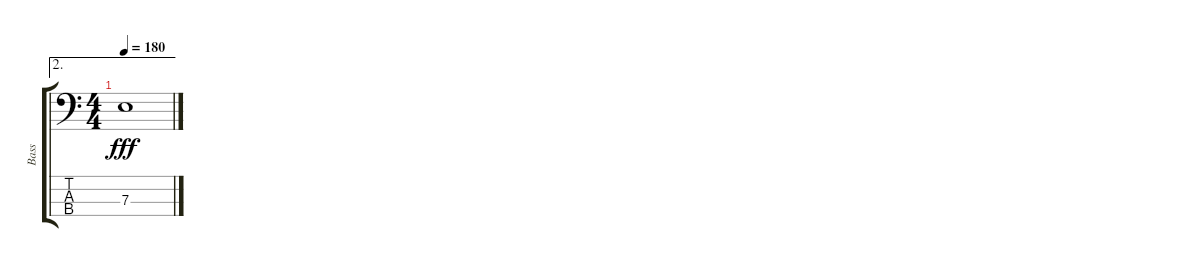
\track ("Bass" "Bass") {instrument electricbassfinger}
\staff {score tabs}
\tuning (G2 D2 A1 E1) {hide}
\ae 2
\ts (4 4)
\tempo 180
\clef f4
\ks c
7.3.1{dy fff}
